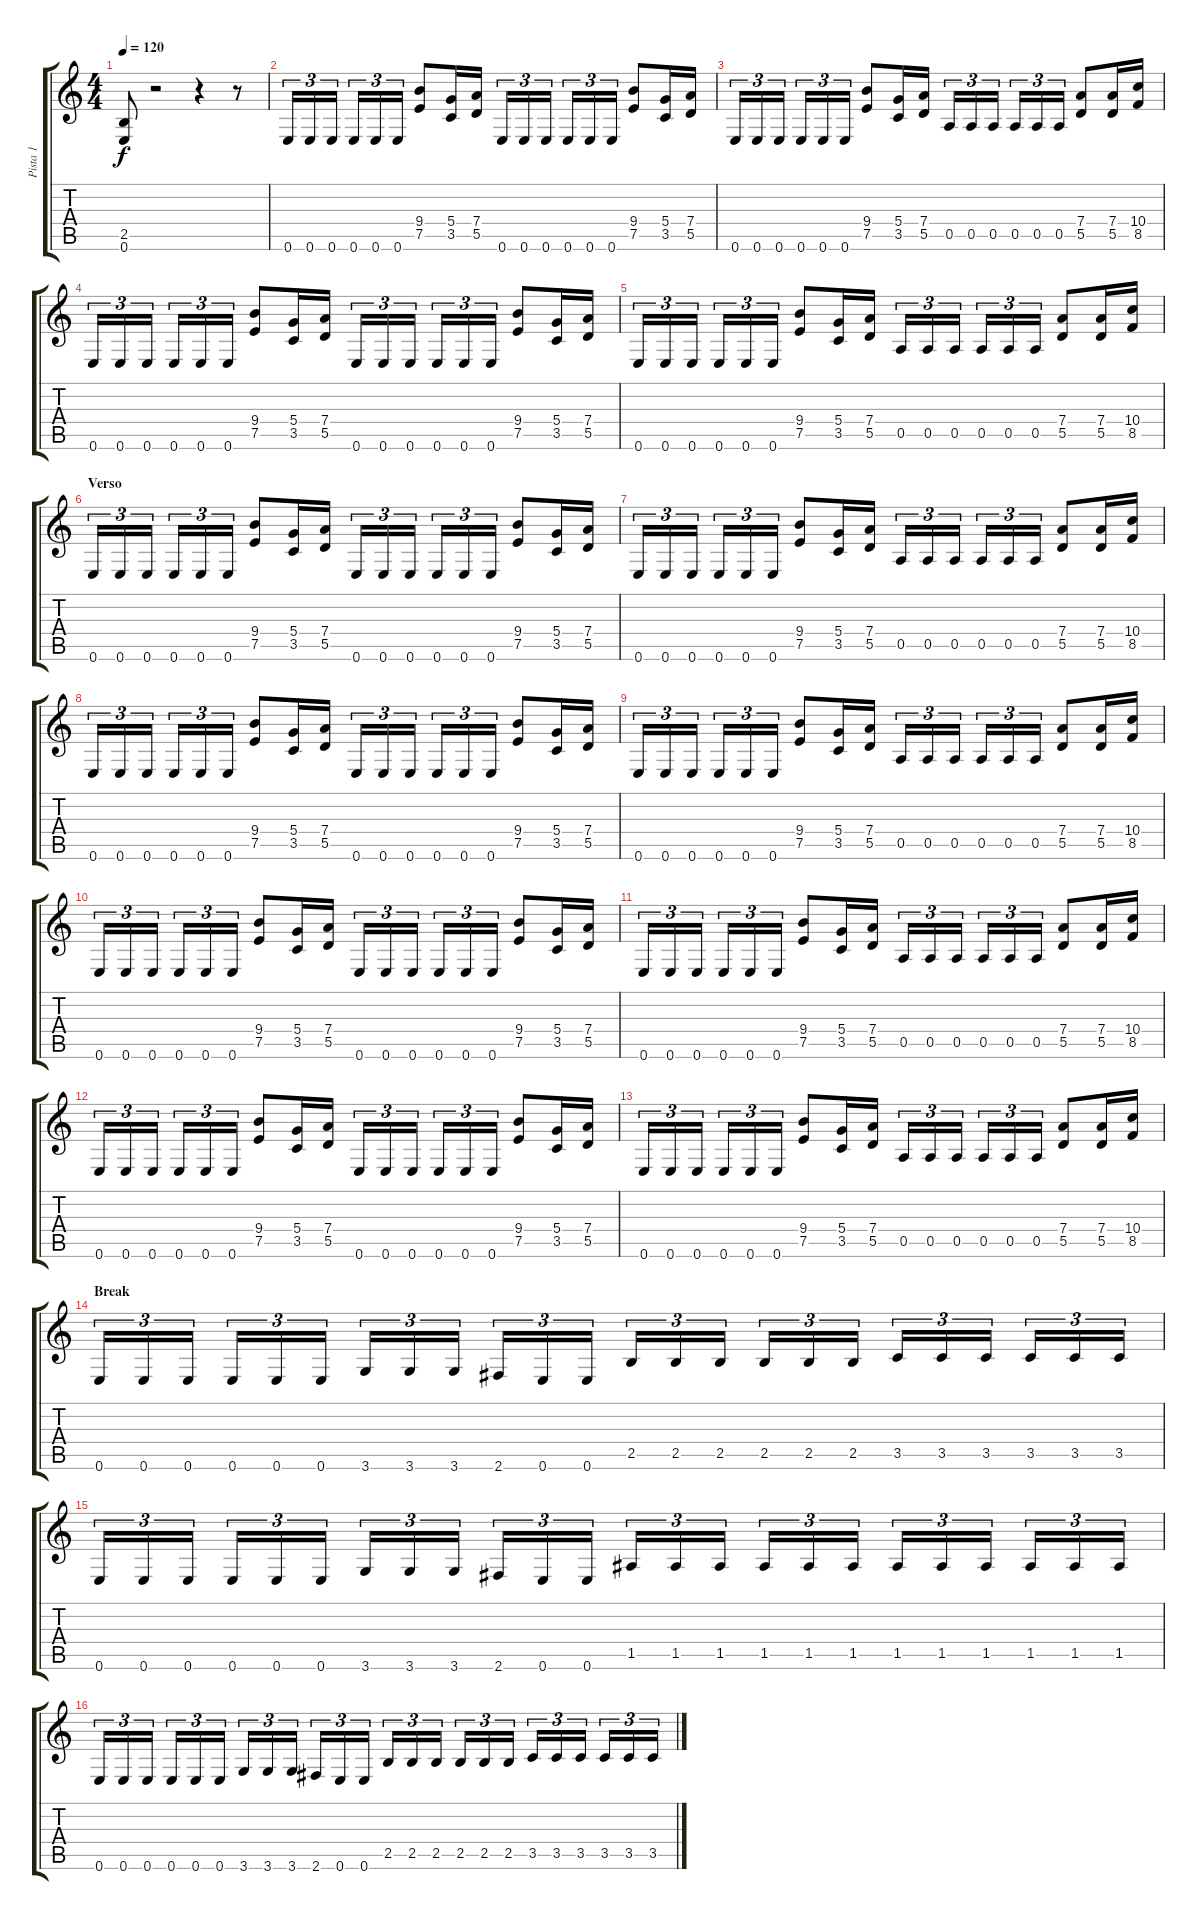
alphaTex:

\track ("Pista 1" "Pista 1") {instrument distortionguitar}
\staff {score tabs}
\tuning (E4 B3 G3 D3 A2 E2) {hide}
\ts (4 4)
\tempo 120
\clef g2
\ks c
(2.5 0.6).8{dy f instrument distortionguitar} r.2 r.4 r.8 |
0.6.16{tu (3 2)} 0.6.16{tu (3 2)} 0.6.16{tu (3 2)} 0.6.16{tu (3 2)} 0.6.16{tu (3 2)} 0.6.16{tu (3 2)} (9.4 7.5).8 (5.4 3.5).16 (7.4 5.5).16 0.6.16{tu (3 2)} 0.6.16{tu (3 2)} 0.6.16{tu (3 2)} 0.6.16{tu (3 2)} 0.6.16{tu (3 2)} 0.6.16{tu (3 2)} (9.4 7.5).8 (5.4 3.5).16 (7.4 5.5).16 |
0.6.16{tu (3 2)} 0.6.16{tu (3 2)} 0.6.16{tu (3 2)} 0.6.16{tu (3 2)} 0.6.16{tu (3 2)} 0.6.16{tu (3 2)} (9.4 7.5).8 (5.4 3.5).16 (7.4 5.5).16 0.5.16{tu (3 2)} 0.5.16{tu (3 2)} 0.5.16{tu (3 2)} 0.5.16{tu (3 2)} 0.5.16{tu (3 2)} 0.5.16{tu (3 2)} (7.4 5.5).8 (7.4 5.5).16 (10.4 8.5).16 |
0.6.16{tu (3 2)} 0.6.16{tu (3 2)} 0.6.16{tu (3 2)} 0.6.16{tu (3 2)} 0.6.16{tu (3 2)} 0.6.16{tu (3 2)} (9.4 7.5).8 (5.4 3.5).16 (7.4 5.5).16 0.6.16{tu (3 2)} 0.6.16{tu (3 2)} 0.6.16{tu (3 2)} 0.6.16{tu (3 2)} 0.6.16{tu (3 2)} 0.6.16{tu (3 2)} (9.4 7.5).8 (5.4 3.5).16 (7.4 5.5).16 |
0.6.16{tu (3 2)} 0.6.16{tu (3 2)} 0.6.16{tu (3 2)} 0.6.16{tu (3 2)} 0.6.16{tu (3 2)} 0.6.16{tu (3 2)} (9.4 7.5).8 (5.4 3.5).16 (7.4 5.5).16 0.5.16{tu (3 2)} 0.5.16{tu (3 2)} 0.5.16{tu (3 2)} 0.5.16{tu (3 2)} 0.5.16{tu (3 2)} 0.5.16{tu (3 2)} (7.4 5.5).8 (7.4 5.5).16 (10.4 8.5).16 |
\section ("" "Verso")
0.6.16{tu (3 2)} 0.6.16{tu (3 2)} 0.6.16{tu (3 2)} 0.6.16{tu (3 2)} 0.6.16{tu (3 2)} 0.6.16{tu (3 2)} (9.4 7.5).8 (5.4 3.5).16 (7.4 5.5).16 0.6.16{tu (3 2)} 0.6.16{tu (3 2)} 0.6.16{tu (3 2)} 0.6.16{tu (3 2)} 0.6.16{tu (3 2)} 0.6.16{tu (3 2)} (9.4 7.5).8 (5.4 3.5).16 (7.4 5.5).16 |
0.6.16{tu (3 2)} 0.6.16{tu (3 2)} 0.6.16{tu (3 2)} 0.6.16{tu (3 2)} 0.6.16{tu (3 2)} 0.6.16{tu (3 2)} (9.4 7.5).8 (5.4 3.5).16 (7.4 5.5).16 0.5.16{tu (3 2)} 0.5.16{tu (3 2)} 0.5.16{tu (3 2)} 0.5.16{tu (3 2)} 0.5.16{tu (3 2)} 0.5.16{tu (3 2)} (7.4 5.5).8 (7.4 5.5).16 (10.4 8.5).16 |
0.6.16{tu (3 2)} 0.6.16{tu (3 2)} 0.6.16{tu (3 2)} 0.6.16{tu (3 2)} 0.6.16{tu (3 2)} 0.6.16{tu (3 2)} (9.4 7.5).8 (5.4 3.5).16 (7.4 5.5).16 0.6.16{tu (3 2)} 0.6.16{tu (3 2)} 0.6.16{tu (3 2)} 0.6.16{tu (3 2)} 0.6.16{tu (3 2)} 0.6.16{tu (3 2)} (9.4 7.5).8 (5.4 3.5).16 (7.4 5.5).16 |
0.6.16{tu (3 2)} 0.6.16{tu (3 2)} 0.6.16{tu (3 2)} 0.6.16{tu (3 2)} 0.6.16{tu (3 2)} 0.6.16{tu (3 2)} (9.4 7.5).8 (5.4 3.5).16 (7.4 5.5).16 0.5.16{tu (3 2)} 0.5.16{tu (3 2)} 0.5.16{tu (3 2)} 0.5.16{tu (3 2)} 0.5.16{tu (3 2)} 0.5.16{tu (3 2)} (7.4 5.5).8 (7.4 5.5).16 (10.4 8.5).16 |
0.6.16{tu (3 2)} 0.6.16{tu (3 2)} 0.6.16{tu (3 2)} 0.6.16{tu (3 2)} 0.6.16{tu (3 2)} 0.6.16{tu (3 2)} (9.4 7.5).8 (5.4 3.5).16 (7.4 5.5).16 0.6.16{tu (3 2)} 0.6.16{tu (3 2)} 0.6.16{tu (3 2)} 0.6.16{tu (3 2)} 0.6.16{tu (3 2)} 0.6.16{tu (3 2)} (9.4 7.5).8 (5.4 3.5).16 (7.4 5.5).16 |
0.6.16{tu (3 2)} 0.6.16{tu (3 2)} 0.6.16{tu (3 2)} 0.6.16{tu (3 2)} 0.6.16{tu (3 2)} 0.6.16{tu (3 2)} (9.4 7.5).8 (5.4 3.5).16 (7.4 5.5).16 0.5.16{tu (3 2)} 0.5.16{tu (3 2)} 0.5.16{tu (3 2)} 0.5.16{tu (3 2)} 0.5.16{tu (3 2)} 0.5.16{tu (3 2)} (7.4 5.5).8 (7.4 5.5).16 (10.4 8.5).16 |
0.6.16{tu (3 2)} 0.6.16{tu (3 2)} 0.6.16{tu (3 2)} 0.6.16{tu (3 2)} 0.6.16{tu (3 2)} 0.6.16{tu (3 2)} (9.4 7.5).8 (5.4 3.5).16 (7.4 5.5).16 0.6.16{tu (3 2)} 0.6.16{tu (3 2)} 0.6.16{tu (3 2)} 0.6.16{tu (3 2)} 0.6.16{tu (3 2)} 0.6.16{tu (3 2)} (9.4 7.5).8 (5.4 3.5).16 (7.4 5.5).16 |
0.6.16{tu (3 2)} 0.6.16{tu (3 2)} 0.6.16{tu (3 2)} 0.6.16{tu (3 2)} 0.6.16{tu (3 2)} 0.6.16{tu (3 2)} (9.4 7.5).8 (5.4 3.5).16 (7.4 5.5).16 0.5.16{tu (3 2)} 0.5.16{tu (3 2)} 0.5.16{tu (3 2)} 0.5.16{tu (3 2)} 0.5.16{tu (3 2)} 0.5.16{tu (3 2)} (7.4 5.5).8 (7.4 5.5).16 (10.4 8.5).16 |
\section ("" "Break")
0.6.16{tu (3 2)} 0.6.16{tu (3 2)} 0.6.16{tu (3 2)} 0.6.16{tu (3 2)} 0.6.16{tu (3 2)} 0.6.16{tu (3 2)} 3.6.16{tu (3 2)} 3.6.16{tu (3 2)} 3.6.16{tu (3 2)} 2.6.16{tu (3 2)} 0.6.16{tu (3 2)} 0.6.16{tu (3 2)} 2.5.16{tu (3 2)} 2.5.16{tu (3 2)} 2.5.16{tu (3 2)} 2.5.16{tu (3 2)} 2.5.16{tu (3 2)} 2.5.16{tu (3 2)} 3.5.16{tu (3 2)} 3.5.16{tu (3 2)} 3.5.16{tu (3 2)} 3.5.16{tu (3 2)} 3.5.16{tu (3 2)} 3.5.16{tu (3 2)} |
0.6.16{tu (3 2)} 0.6.16{tu (3 2)} 0.6.16{tu (3 2)} 0.6.16{tu (3 2)} 0.6.16{tu (3 2)} 0.6.16{tu (3 2)} 3.6.16{tu (3 2)} 3.6.16{tu (3 2)} 3.6.16{tu (3 2)} 2.6.16{tu (3 2)} 0.6.16{tu (3 2)} 0.6.16{tu (3 2)} 1.5.16{tu (3 2)} 1.5.16{tu (3 2)} 1.5.16{tu (3 2)} 1.5.16{tu (3 2)} 1.5.16{tu (3 2)} 1.5.16{tu (3 2)} 1.5.16{tu (3 2)} 1.5.16{tu (3 2)} 1.5.16{tu (3 2)} 1.5.16{tu (3 2)} 1.5.16{tu (3 2)} 1.5.16{tu (3 2)} |
0.6.16{tu (3 2)} 0.6.16{tu (3 2)} 0.6.16{tu (3 2)} 0.6.16{tu (3 2)} 0.6.16{tu (3 2)} 0.6.16{tu (3 2)} 3.6.16{tu (3 2)} 3.6.16{tu (3 2)} 3.6.16{tu (3 2)} 2.6.16{tu (3 2)} 0.6.16{tu (3 2)} 0.6.16{tu (3 2)} 2.5.16{tu (3 2)} 2.5.16{tu (3 2)} 2.5.16{tu (3 2)} 2.5.16{tu (3 2)} 2.5.16{tu (3 2)} 2.5.16{tu (3 2)} 3.5.16{tu (3 2)} 3.5.16{tu (3 2)} 3.5.16{tu (3 2)} 3.5.16{tu (3 2)} 3.5.16{tu (3 2)} 3.5.16{tu (3 2)}
